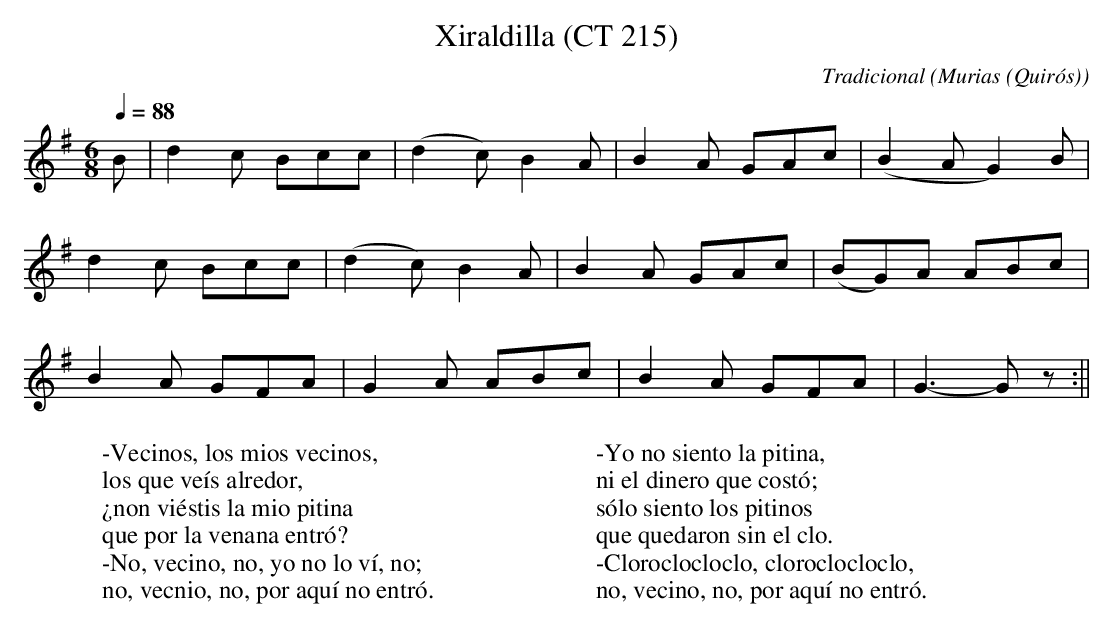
X:1
T:Xiraldilla (CT 215)
C:Tradicional
O:Murias (Quirós)
M:6/8
L:1/8
Q:1/4=88
K:G
B|d2 c Bcc|(d2 c) B2 A|B2 A GAc|(B2 A G2) B|
d2 c Bcc|(d2 c) B2 A|B2 A GAc|(BG)A ABc|
B2 A GFA|G2 A ABc|B2 A GFA|G3-Gz :||
W:-Vecinos, los mios vecinos,
W:los que veís alredor,
W:¿non viéstis la mio pitina
W:que por la venana entró?
W:-No, vecino, no, yo no lo ví, no;
W:no, vecnio, no, por aquí no entró.
W:
W:-Yo no siento la pitina,
W:ni el dinero que costó;
W:sólo siento los pitinos
W:que quedaron sin el clo.
W:-Cloroclocloclo, cloroclocloclo,
W:no, vecino, no, por aquí no entró.
W:
